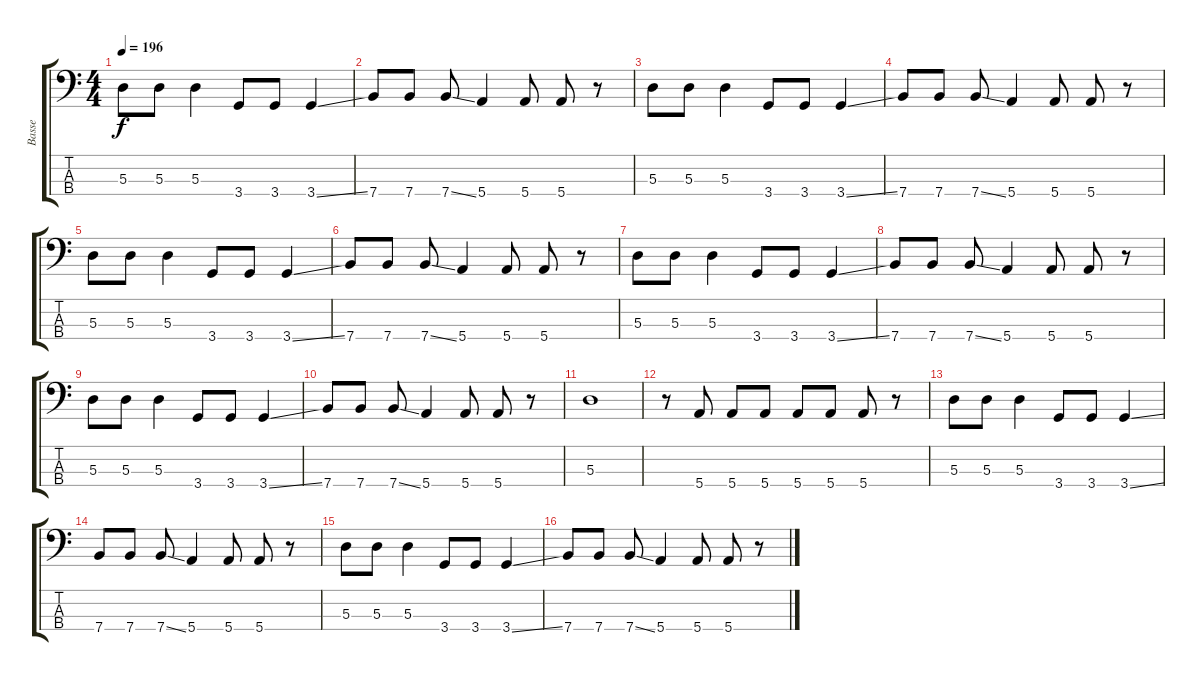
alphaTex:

\track ("Basse" "Basse") {instrument electricbassfinger}
\staff {score tabs}
\tuning (G2 D2 A1 E1) {hide}
\ts (4 4)
\tempo 196
\clef f4
\ks c
5.3.8{dy f instrument electricbassfinger} 5.3.8 5.3.4 3.4.8 3.4.8 3.4{ss}.4 |
7.4.8 7.4.8 7.4{ss}.8 5.4.4 5.4.8 5.4.8 r.8 |
5.3.8 5.3.8 5.3.4 3.4.8 3.4.8 3.4{ss}.4 |
7.4.8 7.4.8 7.4{ss}.8 5.4.4 5.4.8 5.4.8 r.8 |
5.3.8 5.3.8 5.3.4 3.4.8 3.4.8 3.4{ss}.4 |
7.4.8 7.4.8 7.4{ss}.8 5.4.4 5.4.8 5.4.8 r.8 |
5.3.8 5.3.8 5.3.4 3.4.8 3.4.8 3.4{ss}.4 |
7.4.8 7.4.8 7.4{ss}.8 5.4.4 5.4.8 5.4.8 r.8 |
5.3.8 5.3.8 5.3.4 3.4.8 3.4.8 3.4{ss}.4 |
7.4.8 7.4.8 7.4{ss}.8 5.4.4 5.4.8 5.4.8 r.8 |
5.3.1 |
r.8 5.4.8 5.4.8 5.4.8 5.4.8 5.4.8 5.4.8 r.8 |
5.3.8 5.3.8 5.3.4 3.4.8 3.4.8 3.4{ss}.4 |
7.4.8 7.4.8 7.4{ss}.8 5.4.4 5.4.8 5.4.8 r.8 |
5.3.8 5.3.8 5.3.4 3.4.8 3.4.8 3.4{ss}.4 |
7.4.8 7.4.8 7.4{ss}.8 5.4.4 5.4.8 5.4.8 r.8
